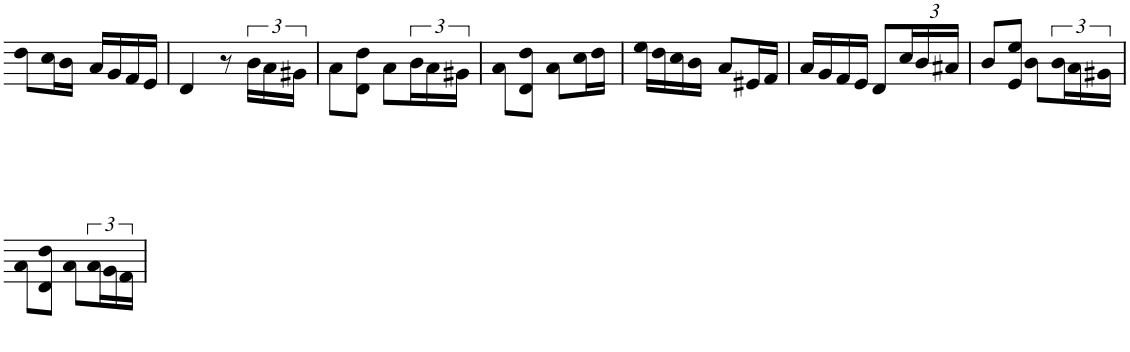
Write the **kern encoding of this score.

**kern
*part1
*staff1
*I"Piano
*I'Pno.
*clefG2
*k[f#c#]
*M2/4
=1
8dd\L
16cc#\L
16b\JJ
16a/LL
16g/
16f#/
16e/JJ
=2
4d/
8r
24b\LL
24a\
24g#X\JJ
=3
8a\L
8d\ 8dd\J
8a\L
24b\L
24a\
24g#X\JJ
=4
8a\L
8d\ 8dd\J
8a\L
16cc#\L
16dd\JJ
=5
16ee\LL
16dd\
16cc#\
16b\JJ
8a/L
16e#X/L
16f#/JJ
=6
16a/LL
16g/
16f#/
16e/JJ
8d/L
*Xbrackettup
24cc#/L
24b/
24a#X/JJ
=7
8b/L
8e/ 8ee/J
8b\L
*brackettup
24b\L
24a\
24g#X\JJ
!!LO:LB:g=z
=8
*k[f#c#]
8a\L
8d\ 8dd\J
8a\L
24a\L
24g\
24f#\JJ
=
*-
